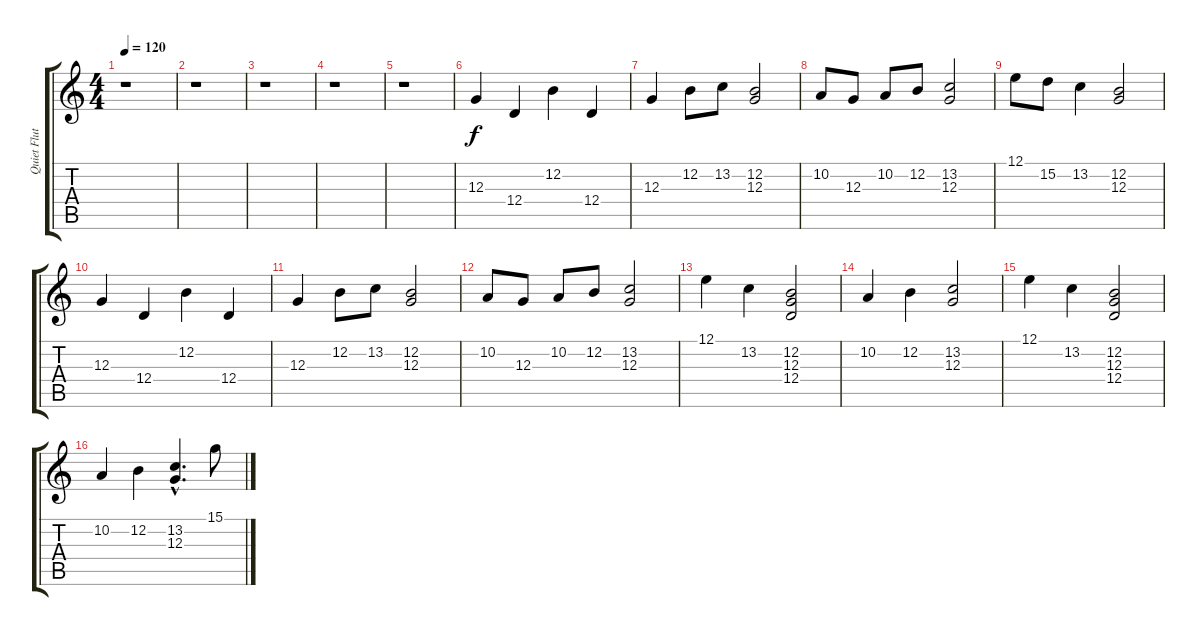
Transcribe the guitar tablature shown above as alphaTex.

\track ("Quiet Flute" "Quiet Flut") {instrument flute}
\staff {score tabs}
\tuning (E4 B3 G3 D3 A2 E2) {hide}
\ts (4 4)
\tempo 120
\clef g2
\ks c
r.1{dy f} |
r.1 |
r.1 |
r.1 |
r.1 |
12.3.4 12.4.4 12.2.4 12.4.4 |
12.3.4 12.2.8 13.2.8 (12.2 12.3).2 |
10.2.8 12.3.8 10.2.8 12.2.8 (13.2 12.3).2 |
12.1.8 15.2.8 13.2.4 (12.2 12.3).2 |
12.3.4 12.4.4 12.2.4 12.4.4 |
12.3.4 12.2.8 13.2.8 (12.2 12.3).2 |
10.2.8 12.3.8 10.2.8 12.2.8 (13.2 12.3).2 |
12.1.4 13.2.4 (12.2 12.3 12.4).2 |
10.2.4 12.2.4 (13.2 12.3).2 |
12.1.4 13.2.4 (12.2 12.3 12.4).2 |
10.2.4 12.2.4 (13.2{hac} 12.3{hac}).4{d} 15.1.8
